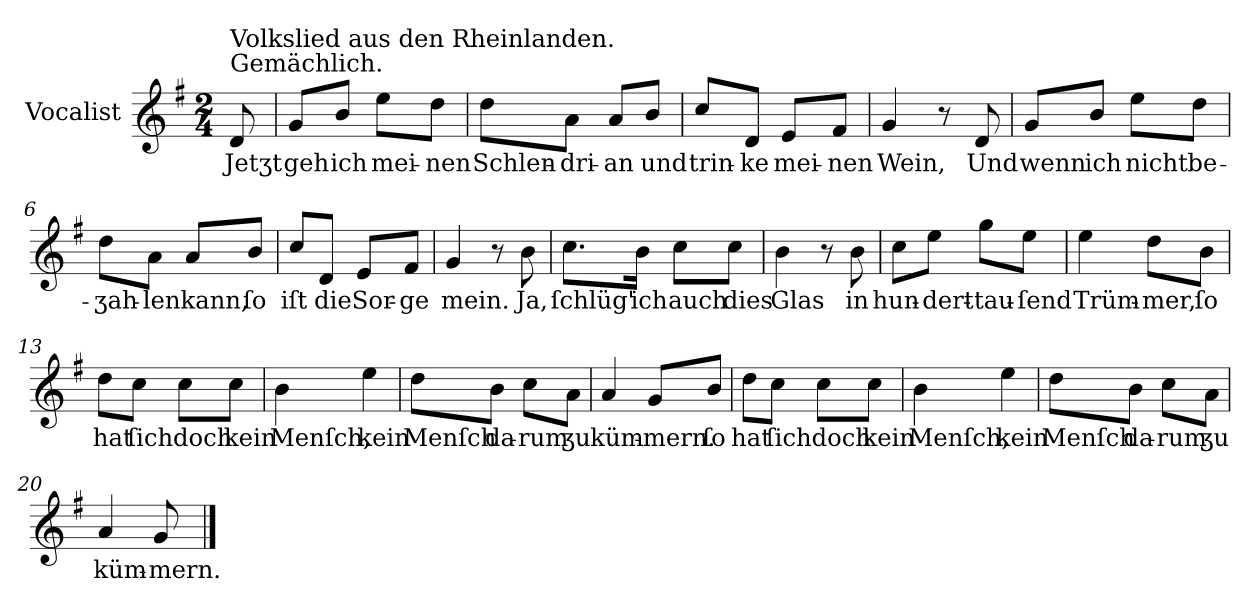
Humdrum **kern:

**kern	**text
*part1	*part1
*staff1	*staff1
*I"Vocalist	*
*k[f#]	*
*G:	*
*M2/4	*
=	=
!LO:TX:a:t=Gemächlich.	!
!LO:TX:a:t=Volkslied aus den Rheinlanden.	!
8d	Jetʒt
=1	=1
8gL	geh
8bJ	ich
8eeL	mei-
8ddJ	-nen
=2	=2
8ddL	Schlen-
8aJ	-dri-
8aL	-an
8b/J	und
=3	=3
8ccL	trin-
8dJ	-ke
8eL	mei-
8f#J	-nen
=4	=4
4g	Wein,
8r	.
8d	Und
=5	=5
8gL	wenn
8bJ	ich
8eeL	nicht
8ddJ	be-
=6	=6
8ddL	-ʒah-
8aJ	-len
8aL	kann,
8b/J	ſo
=7	=7
8ccL	iſt
8dJ	die
8eL	Sor-
8f#J	-ge
=8	=8
4g	mein.
8r	.
8b	Ja,
=9	=9
8.ccL	ſchlüg'
16bJk	ich
8ccL	auch
8ccJ	dies
=10	=10
4b	Glas
8r	.
8b	in
=11	=11
8ccL	hun-
8eeJ	-dert-
8ggL	-tau-
8eeJ	-ſend
=12	=12
4ee	Trüm-
8ddL	-mer,
8bJ	ſo
=13	=13
8ddL	hat
8ccJ	ſich
8ccL	doch
8ccJ	kein
=14	=14
4b	Menſch,
4ee	kein
=15	=15
8ddL	Menſch
8bJ	da-
8ccL	-rum
8aJ	ʒu
=16	=16
4a	küm-
8gL	-mern.
8bJ	ſo
=17	=17
8ddL	hat
8ccJ	ſich
8ccL	doch
8ccJ	kein
=18	=18
4b	Menſch,
4ee	kein
=19	=19
8ddL	Menſch
8bJ	da-
8ccL	-rum
8aJ	ʒu
=20	=20
4a	küm-
8g	-mern.
==	==
*-	*-
